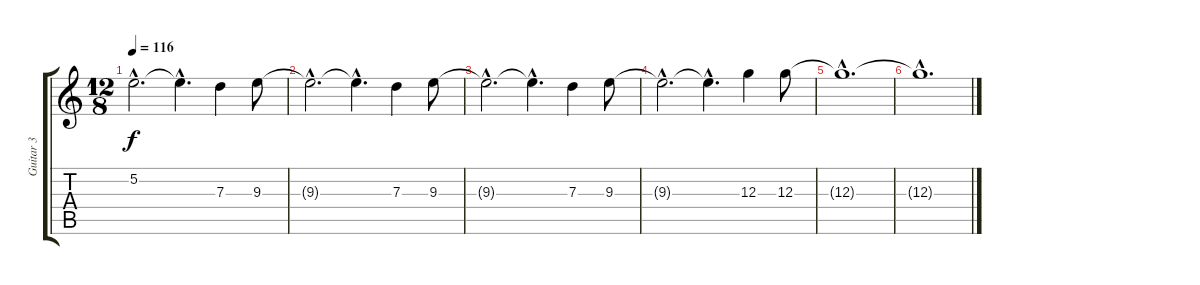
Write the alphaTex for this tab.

\track ("Guitar 3" "Guitar 3") {instrument electricguitarclean}
\staff {score tabs}
\tuning (E4 B3 G3 D3 A2 E2) {hide}
\ts (12 8)
\tempo 116
\clef g2
\ks c
5.2{hac t}.2{d dy f} 5.2{hac t}.4{d} 7.3.4 9.3.8 |
9.3{hac t}.2{d} 9.3{hac t}.4{d} 7.3.4 9.3.8 |
9.3{hac t}.2{d} 9.3{hac t}.4{d} 7.3.4 9.3.8 |
9.3{hac t}.2{d} 9.3{hac t}.4{d} 12.3.4 12.3.8 |
12.3{hac t}.1{d} |
12.3{hac t}.1{d}
